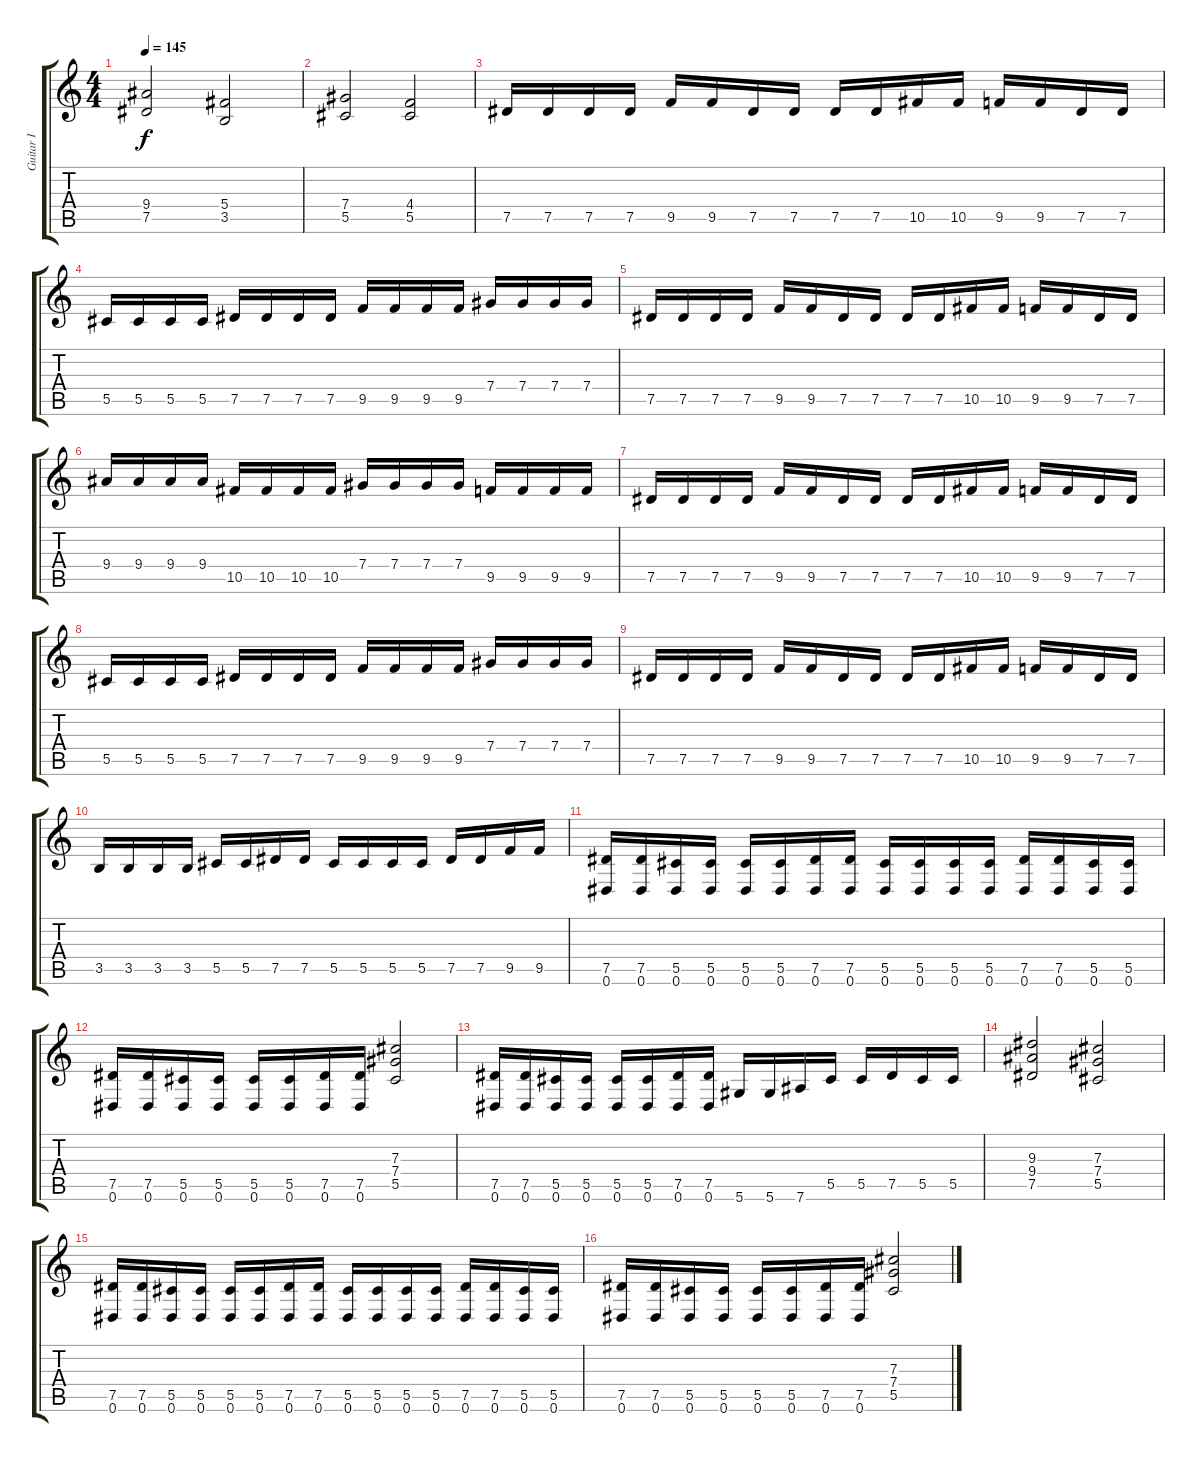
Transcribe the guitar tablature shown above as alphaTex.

\track ("Guitar I" "Guitar I") {instrument distortionguitar}
\staff {score tabs}
\tuning (Eb4 Bb3 Gb3 Db3 Ab2 Eb2) {hide}
\ts (4 4)
\tempo 145
\clef g2
\ks c
(9.4 7.5).2{dy f} (5.4 3.5).2 |
(7.4 5.5).2 (4.4 5.5).2 |
7.5.16 7.5.16 7.5.16 7.5.16 9.5.16 9.5.16 7.5.16 7.5.16 7.5.16 7.5.16 10.5.16 10.5.16 9.5.16 9.5.16 7.5.16 7.5.16 |
5.5.16 5.5.16 5.5.16 5.5.16 7.5.16 7.5.16 7.5.16 7.5.16 9.5.16 9.5.16 9.5.16 9.5.16 7.4.16 7.4.16 7.4.16 7.4.16 |
7.5.16 7.5.16 7.5.16 7.5.16 9.5.16 9.5.16 7.5.16 7.5.16 7.5.16 7.5.16 10.5.16 10.5.16 9.5.16 9.5.16 7.5.16 7.5.16 |
9.4.16 9.4.16 9.4.16 9.4.16 10.5.16 10.5.16 10.5.16 10.5.16 7.4.16 7.4.16 7.4.16 7.4.16 9.5.16 9.5.16 9.5.16 9.5.16 |
7.5.16 7.5.16 7.5.16 7.5.16 9.5.16 9.5.16 7.5.16 7.5.16 7.5.16 7.5.16 10.5.16 10.5.16 9.5.16 9.5.16 7.5.16 7.5.16 |
5.5.16 5.5.16 5.5.16 5.5.16 7.5.16 7.5.16 7.5.16 7.5.16 9.5.16 9.5.16 9.5.16 9.5.16 7.4.16 7.4.16 7.4.16 7.4.16 |
7.5.16 7.5.16 7.5.16 7.5.16 9.5.16 9.5.16 7.5.16 7.5.16 7.5.16 7.5.16 10.5.16 10.5.16 9.5.16 9.5.16 7.5.16 7.5.16 |
3.5.16 3.5.16 3.5.16 3.5.16 5.5.16 5.5.16 7.5.16 7.5.16 5.5.16 5.5.16 5.5.16 5.5.16 7.5.16 7.5.16 9.5.16 9.5.16 |
(7.5 0.6).16 (7.5 0.6).16 (5.5 0.6).16 (5.5 0.6).16 (5.5 0.6).16 (5.5 0.6).16 (7.5 0.6).16 (7.5 0.6).16 (5.5 0.6).16 (5.5 0.6).16 (5.5 0.6).16 (5.5 0.6).16 (7.5 0.6).16 (7.5 0.6).16 (5.5 0.6).16 (5.5 0.6).16 |
(7.5 0.6).16 (7.5 0.6).16 (5.5 0.6).16 (5.5 0.6).16 (5.5 0.6).16 (5.5 0.6).16 (7.5 0.6).16 (7.5 0.6).16 (7.3 7.4 5.5).2 |
(7.5 0.6).16 (7.5 0.6).16 (5.5 0.6).16 (5.5 0.6).16 (5.5 0.6).16 (5.5 0.6).16 (7.5 0.6).16 (7.5 0.6).16 5.6.16 5.6.16 7.6.16 5.5.16 5.5.16 7.5.16 5.5.16 5.5.16 |
(9.3 9.4 7.5).2 (7.3 7.4 5.5).2 |
(7.5 0.6).16 (7.5 0.6).16 (5.5 0.6).16 (5.5 0.6).16 (5.5 0.6).16 (5.5 0.6).16 (7.5 0.6).16 (7.5 0.6).16 (5.5 0.6).16 (5.5 0.6).16 (5.5 0.6).16 (5.5 0.6).16 (7.5 0.6).16 (7.5 0.6).16 (5.5 0.6).16 (5.5 0.6).16 |
(7.5 0.6).16 (7.5 0.6).16 (5.5 0.6).16 (5.5 0.6).16 (5.5 0.6).16 (5.5 0.6).16 (7.5 0.6).16 (7.5 0.6).16 (7.3 7.4 5.5).2
